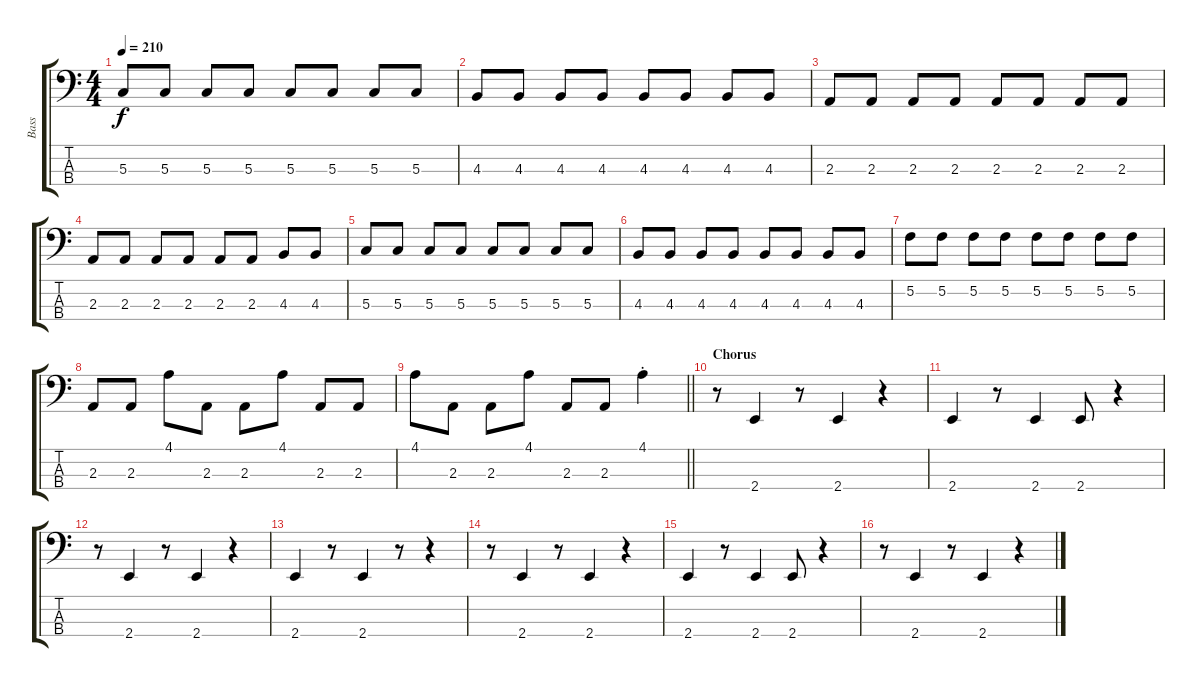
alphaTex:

\track ("Bass" "Bass") {instrument electricbasspick}
\staff {score tabs}
\tuning (F2 C2 G1 D1) {hide}
\ts (4 4)
\tempo 210
\clef f4
\ks c
5.3.8{dy f} 5.3.8 5.3.8 5.3.8 5.3.8 5.3.8 5.3.8 5.3.8 |
4.3.8 4.3.8 4.3.8 4.3.8 4.3.8 4.3.8 4.3.8 4.3.8 |
2.3.8 2.3.8 2.3.8 2.3.8 2.3.8 2.3.8 2.3.8 2.3.8 |
2.3.8 2.3.8 2.3.8 2.3.8 2.3.8 2.3.8 4.3.8 4.3.8 |
5.3.8 5.3.8 5.3.8 5.3.8 5.3.8 5.3.8 5.3.8 5.3.8 |
4.3.8 4.3.8 4.3.8 4.3.8 4.3.8 4.3.8 4.3.8 4.3.8 |
5.2.8 5.2.8 5.2.8 5.2.8 5.2.8 5.2.8 5.2.8 5.2.8 |
2.3.8 2.3.8 4.1.8 2.3.8 2.3.8 4.1.8 2.3.8 2.3.8 |
\barLineRight lightlight
4.1.8 2.3.8 2.3.8 4.1.8 2.3.8 2.3.8 4.1{st}.4 |
\section ("" "Chorus")
r.8 2.4.4 r.8 2.4.4 r.4 |
2.4.4 r.8 2.4.4 2.4.8 r.4 |
r.8 2.4.4 r.8 2.4.4 r.4 |
2.4.4 r.8 2.4.4 r.8 r.4 |
r.8 2.4.4 r.8 2.4.4 r.4 |
2.4.4 r.8 2.4.4 2.4.8 r.4 |
r.8 2.4.4 r.8 2.4.4 r.4
